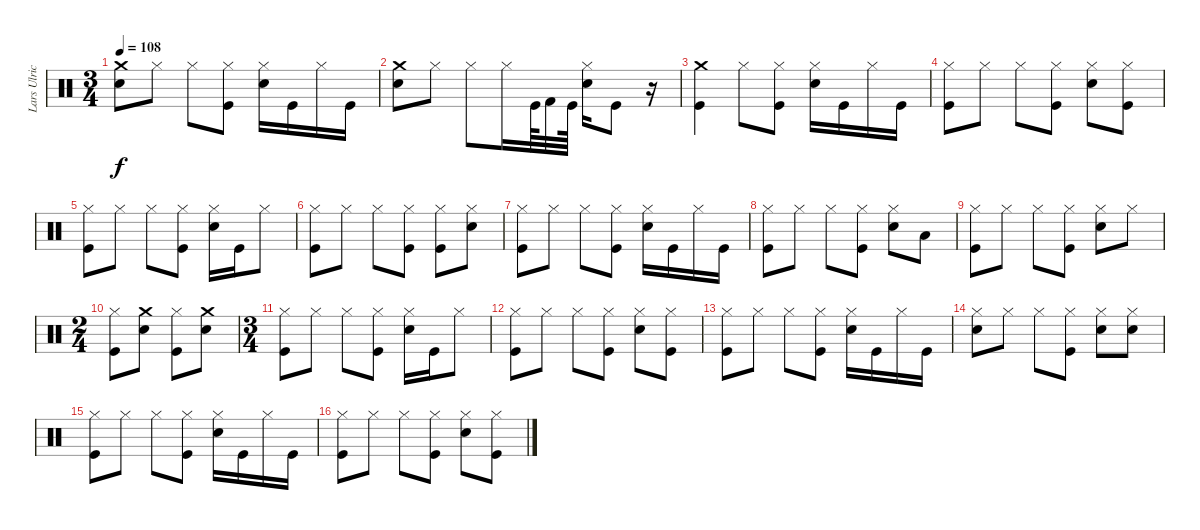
\track ("Lars Ulrich" "Lars Ulric") {instrument percussion}
\staff {score}
\articulation defaults
\ts (3 4)
\tempo 108
\clef neutral
\ks c
("Snare (hit) 2" "Crash medium (hit)").8{dy f} "Hi-Hat (closed)".8 "Hi-Hat (closed)".8 ("Kick (hit)" "Hi-Hat (closed)").8 ("Snare (hit) 2" "Hi-Hat (closed)").16 "Kick (hit)".16 "Hi-Hat (closed)".16 "Kick (hit)".16 |
("Crash medium (hit)" "Snare (hit) 2").8 "Hi-Hat (closed)".8 "Hi-Hat (closed)".8 "Hi-Hat (closed)".16 "Kick (hit)".64 "Kick (hit) 2".32 "Kick (hit)".64 ("Snare (hit) 2" "Hi-Hat (closed)").16 "Kick (hit)".8 r.16 |
("Kick (hit)" "Crash medium (hit)").4 "Hi-Hat (closed)".8 ("Kick (hit)" "Hi-Hat (closed)").8 ("Hi-Hat (closed)" "Snare (hit) 2").16 "Kick (hit)".16 "Hi-Hat (closed)".16 "Kick (hit)".16 |
("Kick (hit)" "Hi-Hat (closed)").8 "Hi-Hat (closed)".8 "Hi-Hat (closed)".8 ("Hi-Hat (closed)" "Kick (hit)").8 ("Snare (hit) 2" "Hi-Hat (closed)").8 ("Hi-Hat (closed)" "Kick (hit)").8 |
("Hi-Hat (closed)" "Kick (hit)").8 "Hi-Hat (closed)".8 "Hi-Hat (closed)".8 ("Hi-Hat (closed)" "Kick (hit)").8 ("Snare (hit) 2" "Hi-Hat (closed)").16 "Kick (hit)".16 "Hi-Hat (closed)".8 |
("Hi-Hat (closed)" "Kick (hit)").8 "Hi-Hat (closed)".8 "Hi-Hat (closed)".8 ("Kick (hit)" "Hi-Hat (closed)").8 ("Hi-Hat (closed)" "Kick (hit)").8 ("Snare (hit) 2" "Hi-Hat (closed)").8 |
("Kick (hit)" "Hi-Hat (closed)").8 "Hi-Hat (closed)".8 "Hi-Hat (closed)".8 ("Kick (hit)" "Hi-Hat (closed)").8 ("Snare (hit) 2" "Hi-Hat (closed)").16 "Kick (hit)".16 "Hi-Hat (closed)".16 "Kick (hit)".16 |
("Hi-Hat (closed)" "Kick (hit)").8 "Hi-Hat (closed)".8 "Hi-Hat (closed)".8 ("Hi-Hat (closed)" "Kick (hit)").8 ("Snare (hit) 2" "Hi-Hat (closed)").8 "Low Tom (hit)".8 |
("Hi-Hat (closed)" "Kick (hit)").8 "Hi-Hat (closed)".8 "Hi-Hat (closed)".8 ("Kick (hit)" "Hi-Hat (closed)").8 ("Snare (hit) 2" "Hi-Hat (closed)").8 "Hi-Hat (closed)".8 |
\ts (2 4)
("Hi-Hat (closed)" "Kick (hit)").8 ("Snare (hit) 2" "Crash medium (hit)").8 ("Hi-Hat (closed)" "Kick (hit)").8 ("Crash medium (hit)" "Snare (hit) 2").8 |
\ts (3 4)
("Hi-Hat (closed)" "Kick (hit)").8 "Hi-Hat (closed)".8 "Hi-Hat (closed)".8 ("Hi-Hat (closed)" "Kick (hit)").8 ("Snare (hit) 2" "Hi-Hat (closed)").16 "Kick (hit)".16 "Hi-Hat (closed)".8 |
("Hi-Hat (closed)" "Kick (hit)").8 "Hi-Hat (closed)".8 "Hi-Hat (closed)".8 ("Kick (hit)" "Hi-Hat (closed)").8 ("Hi-Hat (closed)" "Snare (hit) 2").8 ("Kick (hit)" "Hi-Hat (closed)").8 |
("Hi-Hat (closed)" "Kick (hit)").8 "Hi-Hat (closed)".8 "Hi-Hat (closed)".8 ("Hi-Hat (closed)" "Kick (hit)").8 ("Snare (hit) 2" "Hi-Hat (closed)").16 "Kick (hit)".16 "Hi-Hat (closed)".16 "Kick (hit)".16 |
("Hi-Hat (closed)" "Snare (hit) 2").8 "Hi-Hat (closed)".8 "Hi-Hat (closed)".8 ("Kick (hit)" "Hi-Hat (closed)").8 ("Hi-Hat (closed)" "Snare (hit) 2").8 ("Snare (hit) 2" "Hi-Hat (closed)").8 |
("Hi-Hat (closed)" "Kick (hit)").8 "Hi-Hat (closed)".8 "Hi-Hat (closed)".8 ("Kick (hit)" "Hi-Hat (closed)").8 ("Hi-Hat (closed)" "Snare (hit) 2").16 "Kick (hit)".16 "Hi-Hat (closed)".16 "Kick (hit)".16 |
("Hi-Hat (closed)" "Kick (hit)").8 "Hi-Hat (closed)".8 "Hi-Hat (closed)".8 ("Hi-Hat (closed)" "Kick (hit)").8 ("Snare (hit) 2" "Hi-Hat (closed)").8 ("Hi-Hat (closed)" "Kick (hit)").8
